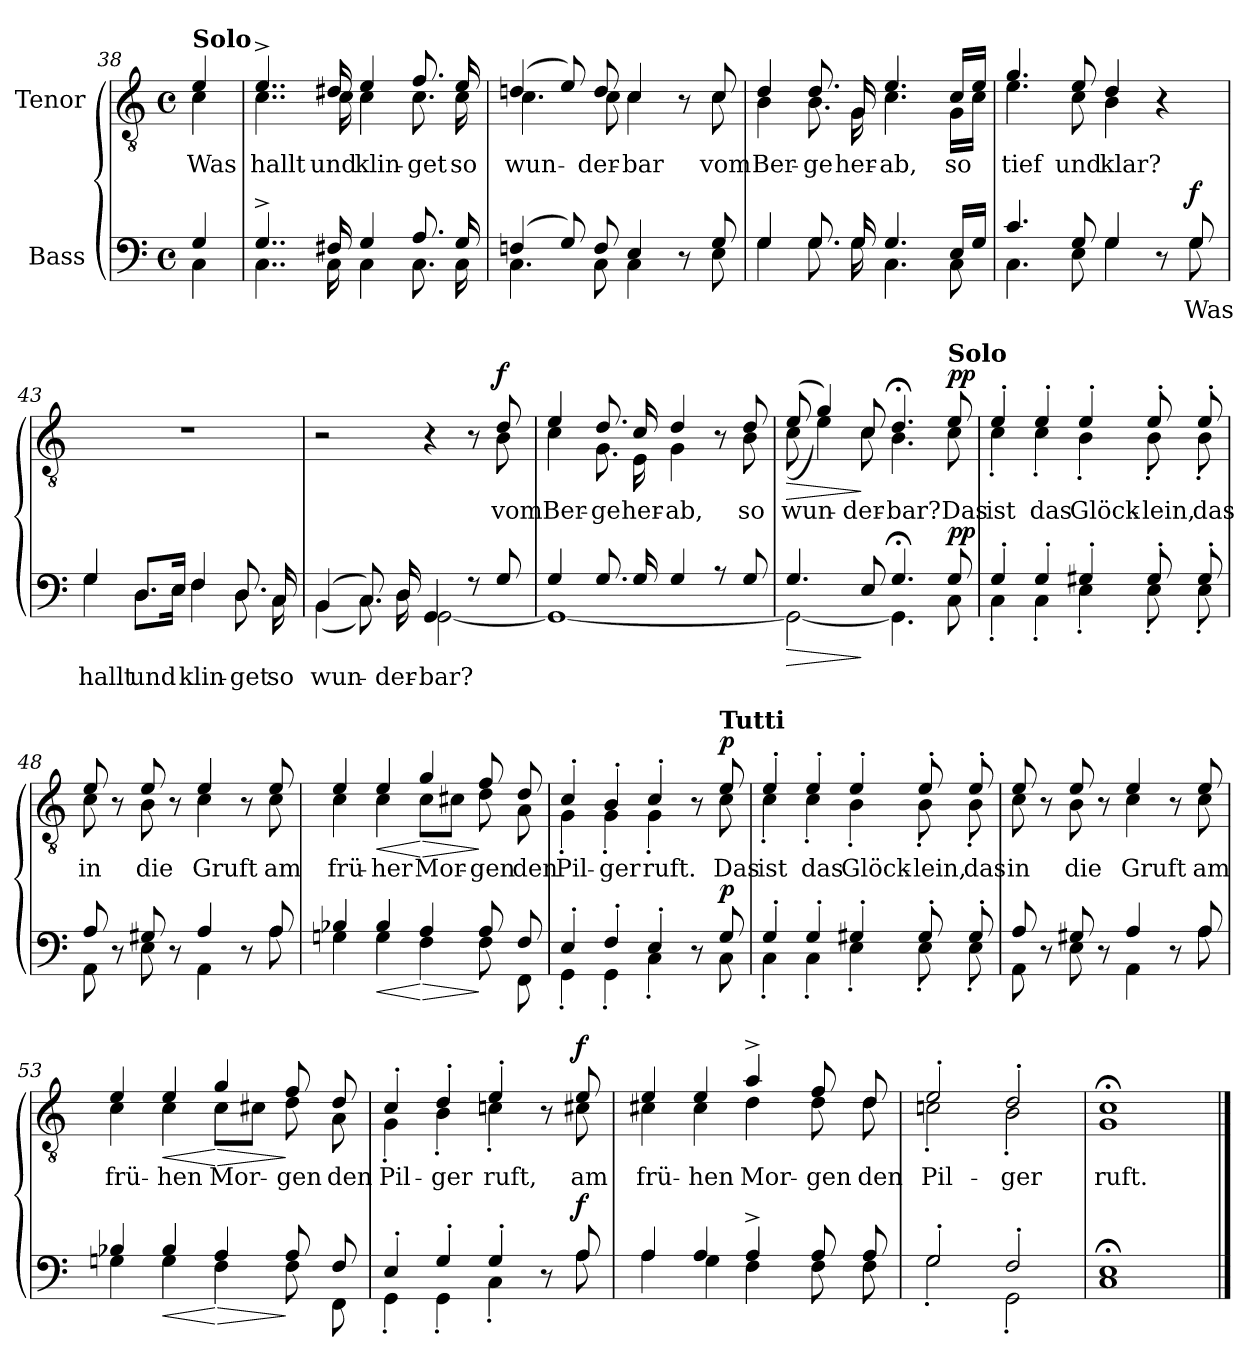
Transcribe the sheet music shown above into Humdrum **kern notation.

**kern	**text	**dynam	**kern	**text	**dynam
*part2	*part2	*part2	*part1	*part1	*part1
*staff2	*staff2	*staff2	*staff1	*staff1	*staff1
*I"Bass	*	*	*I"Tenor	*	*
!!LO:PB:g=z
*clefF4	*	*	*clefGv2	*	*
*k[]	*	*	*k[]	*	*
*M4/4	*	*	*M4/4	*	*
*met(c)	*	*	*met(c)	*	*
=38X2	=38X2	=38X2	=38X2	=38X2	=38X2
*^	*	*	*^	*	*
!	!	!	!	!LO:TX:a:B:t=Solo	!	!	!
4G/	4C\	.	.	4e/	4c\	Was	.
=39	=39	=39	=39	=39	=39	=39	=39
4..G^/	4..C\	.	.	4..e^/	4..c\	hallt	.
16F#X/	16C\	.	.	16d#X/	16c\	und	.
4G/	4C\	.	.	4e/	4c\	klin-	.
8.A/	8.C\	.	.	8.f/	8.c\	-get	.
16G/	16C\	.	.	16e/	16c\	so	.
=40	=40	=40	=40	=40	=40	=40	=40
(4Fn/	4.C\	.	.	(4dn/	4.c\	wun-	.
8G/)	.	.	.	8e/)	.	.	.
8F/	8C\	.	.	8d/	8c\	-der-	.
4E/	4C\	.	.	4c/	4c\	-bar	.
8r	8ryy	.	.	8r	8ryy	.	.
8G/	8E\	.	.	8c/	8c\	vom	.
=41	=41	=41	=41	=41	=41	=41	=41
4G/	4G\	.	.	4d/	4B\	Ber-	.
8.G/	8.G\	.	.	8.d/	8.B\	-ge	.
16G/	16G\	.	.	16G/	16G\	her-	.
4.G/	4.C\	.	.	4.e/	4.c\	-ab,	.
16E/LL	8C\	.	.	16c/LL	16G\LL	so	.
16G/JJ	.	.	.	16e/JJ	16c\JJ	.	.
!!LO:LB:g=z	!!
=42	=42	=42	=42	=42	=42	=42	=42
4.c/	4.C\	.	.	4.g/	4.e\	tief	.
8G/	8E\	.	.	8e/	8c\	und	.
4G/	4G\	.	.	4d/	4B\	klar?	.
8r	8ryy	.	.	4r	4ryy	.	.
!	!	!	!LO:DY:a	!	!	!	!
8G/	8G\	Was	f	.	.	.	.
*	*	*	*	*v	*v	*	*
=43	=43	=43	=43	=43	=43	=43
4G/	4G\	hallt	.	1r	.	.
8.D/L	8.D\L	und	.	.	.	.
16E/Jk	16E\Jk	.	.	.	.	.
4F/	4F\	klin-	.	.	.	.
8.D/	8.D\	-get	.	.	.	.
16C/	16C\	so	.	.	.	.
=44	=44	=44	=44	=44	=44	=44
*	*	*	*	*^	*	*
(4BB/	(4BB\	wun-	.	2r	2ryy	.	.
8.C/)	8.C\)	.	.	.	.	.	.
16D/	16D\	-der-	.	.	.	.	.
4GG/	[2GG\	bar?	.	4r	4ryy	.	.
8r	.	.	.	8r	8ryy	.	.
!	!	!	!	!	!	!	!LO:DY:a
8G/	.	.	.	8d/	8B\	vom	f
!!LO:LB:g=z	!!
=45	=45	=45	=45	=45	=45	=45	=45
4G/	1GG_	.	.	4e/	4c\	Ber-	.
8.G/	.	.	.	8.d/	8.G\	-ge	.
16G/	.	.	.	16c/	16E\	her-	.
4G/	.	.	.	4d/	4G\	-ab,	.
8r	.	.	.	8r	8ryy	.	.
8G/	.	.	.	8d/	8B\	so	.
=46	=46	=46	=46	=46	=46	=46	=46
!	!	!	!LO:HP:b	!	!	!	!LO:HP:b
4.G/	2GG\_	.	>	(8e/	(8c\	wun-	>
.	.	.	.	4g/)	4e\)	.	.
8E/	.	.	]	8c/	8c\	-der-	]
4.G;</	4.GG\]	.	.	4.d;</	4.B\	-bar?	.
!	!	!	!	!LO:TX:a:B:t=Solo	!	!	!
!	!	!	!LO:DY:a	!	!	!	!LO:DY:a
8G/	8C\	.	pp	8e/	8c\	Das	pp
=47	=47	=47	=47	=47	=47	=47	=47
4G'/	4C'\	.	.	4e'/	4c'\	ist	.
4G'/	4C'\	.	.	4e'/	4c'\	das	.
4G#X'/	4E'\	.	.	4e'/	4B'\	Glöck-	.
8G#'/	8E'\	.	.	8e'/	8B'\	-lein,	.
8G#'/	8E'\	.	.	8e'/	8B'\	das	.
=48	=48	=48	=48	=48	=48	=48	=48
8A/	8AA\	.	.	8e/	8c\	in	.
8r	8ryy	.	.	8r	8ryy	.	.
8G#X/	8E\	.	.	8e/	8B\	die	.
8r	8ryy	.	.	8r	8ryy	.	.
4A/	4AA\	.	.	4e/	4c\	Gruft	.
8r	8ryy	.	.	8r	8ryy	.	.
8A/	8A\	.	.	8e/	8c\	am	.
!!LO:LB:g=z	!!
=49	=49	=49	=49	=49	=49	=49	=49
4B-X/	4Gn\	.	.	4e/	4c\	frü-	.
!	!	!	!LO:HP:b	!	!	!	!LO:HP:b
4B-/	4G\	.	<	4e/	4c\	-her	<
!	!	!	!LO:HP:n=1:b	!	!	!	!LO:HP:n=1:b
4A/	4F\	.	[ >	4g/	8c\L	Mor-	[ >
.	.	.	.	.	8c#X\J	.	.
8A/	8F\	.	]	8f/	8d\	-gen	]
8F/	8FF\	.	.	8d/	8A\	den	.
=50	=50	=50	=50	=50	=50	=50	=50
4E'/	4GG'\	.	.	4c'/	4G'\	Pil-	.
4F'/	4GG'\	.	.	4B'/	4G'\	-ger	.
4E'/	4C'\	.	.	4c'/	4G'\	ruft.	.
8r	8ryy	.	.	8r	8ryy	.	.
!	!	!	!	!LO:TX:a:B:t=Tutti	!	!	!
!	!	!	!LO:DY:a	!	!	!	!LO:DY:a
8G/	8C\	.	p	8e/	8c\	Das	p
=51	=51	=51	=51	=51	=51	=51	=51
4G'/	4C'\	.	.	4e'/	4c'\	ist	.
4G'/	4C'\	.	.	4e'/	4c'\	das	.
4G#X'/	4E'\	.	.	4e'/	4B'\	Glöck-	.
8G#'/	8E'\	.	.	8e'/	8B'\	-lein,	.
8G#'/	8E'\	.	.	8e'/	8B'\	das	.
=52	=52	=52	=52	=52	=52	=52	=52
8A/	8AA\	.	.	8e/	8c\	in	.
8r	8ryy	.	.	8r	8ryy	.	.
8G#X/	8E\	.	.	8e/	8B\	die	.
8r	8ryy	.	.	8r	8ryy	.	.
4A/	4AA\	.	.	4e/	4c\	Gruft	.
8r	8ryy	.	.	8r	8ryy	.	.
8A/	8A\	.	.	8e/	8c\	am	.
!!LO:LB:g=z	!!
=53	=53	=53	=53	=53	=53	=53	=53
4B-X/	4Gn\	.	.	4e/	4c\	frü-	.
!	!	!	!LO:HP:b	!	!	!	!LO:HP:b
4B-/	4G\	.	<	4e/	4c\	-hen	<
!	!	!	!LO:HP:n=1:b	!	!	!	!LO:HP:n=1:b
4A/	4F\	.	[ >	4g/	8c\L	Mor-	[ >
.	.	.	.	.	8c#X\J	.	.
8A/	8F\	.	]	8f/	8d\	-gen	]
8F/	8FF\	.	.	8d/	8A\	den	.
=54	=54	=54	=54	=54	=54	=54	=54
4E'/	4GG'\	.	.	4c'/	4G'\	Pil-	.
4G'/	4GG'\	.	.	4d'/	4B'\	-ger	.
4G'/	4C'\	.	.	4e'/	4cn'\	ruft,	.
8r	8ryy	.	.	8r	8ryy	.	.
!	!	!	!LO:DY:a	!	!	!	!LO:DY:a
8A/	8A\	.	f	8e/	8c#X\	am	f
=55	=55	=55	=55	=55	=55	=55	=55
4A/	4A\	.	.	4e/	4c#X\	frü-	.
4A/	4G\	.	.	4e/	4c#\	-hen	.
4A^/	4F\	.	.	4a^/	4d\	Mor-	.
8A/	8F\	.	.	8f/	8d\	-gen	.
8A/	8F\	.	.	8d/	8d\	den	.
=56	=56	=56	=56	=56	=56	=56	=56
2G'/	2G'\	.	.	2e'/	2cn'\	Pil-	.
2F'/	2GG'\	.	.	2d'/	2B'\	-ger	.
=57	=57	=57	=57	=57	=57	=57	=57
1E;<	1C	.	.	1c;<	1G	ruft.	.
*v	*v	*	*	*	*	*	*
*	*	*	*v	*v	*	*
==	==	==	==	==	==
*-	*-	*-	*-	*-	*-
